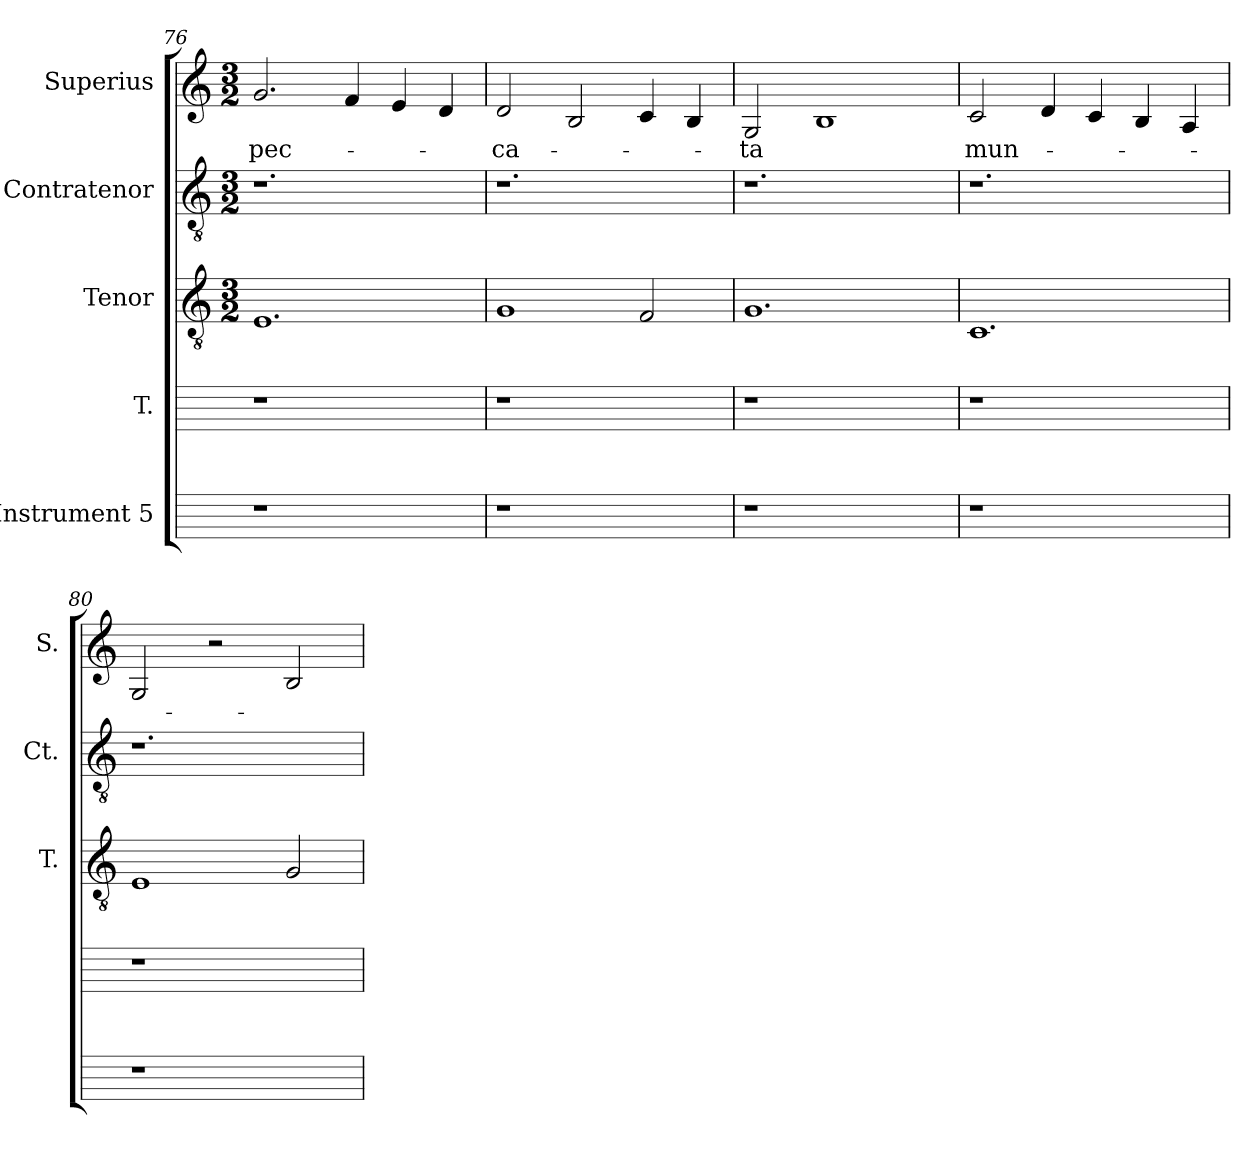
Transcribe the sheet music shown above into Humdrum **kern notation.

**kern	**kern	**kern	**kern	**kern	**text
*part5	*part4	*part3	*part2	*part1	*part1
*staff5	*staff4	*staff3	*staff2	*staff1	*staff1
*I"Instrument 5	*I"T.	*I"Tenor	*I"Contratenor	*I"Superius	*
*	*	*I'T.	*I'Ct.	*I'S.	*
*	*	*clefGv2	*clefGv2	*clefG2	*
*	*	*M3/2	*M3/2	*M3/2	*
=76	=76	=76	=76	=76	=76
!	!	!	!	!	!LO:LY:b
1r	1r	1.E	1.r	2.g/	pec-
.	.	.	.	4f/	.
2ryy	2ryy	.	.	4e/	.
.	.	.	.	4d/	.
=77	=77	=77	=77	=77	=77
!	!	!	!	!	!LO:LY:b:cj
1r	1r	1G	1.r	2d/	-ca-
.	.	.	.	2B/	.
2ryy	2ryy	2F/	.	4c/	.
.	.	.	.	4B/	.
!!LO:PB:g=z
=78	=78	=78	=78	=78	=78
!	!	!	!	!	!LO:LY:b:cj
1r	1r	1.G	1.r	2G/	-ta
.	.	.	.	1B	.
2ryy	2ryy	.	.	.	.
=79	=79	=79	=79	=79	=79
!	!	!	!	!	!LO:LY:b
1r	1r	1.C	1.r	2c/	mun-
.	.	.	.	4d/	.
.	.	.	.	4c/	.
2ryy	2ryy	.	.	4B/	.
.	.	.	.	4A/	.
=80	=80	=80	=80	=80	=80
1r	1r	1E	1.r	2G/	.
.	.	.	.	2r	.
2ryy	2ryy	[<2G/	.	2B/	.
=	=	=	=	=	=
*-	*-	*-	*-	*-	*-
